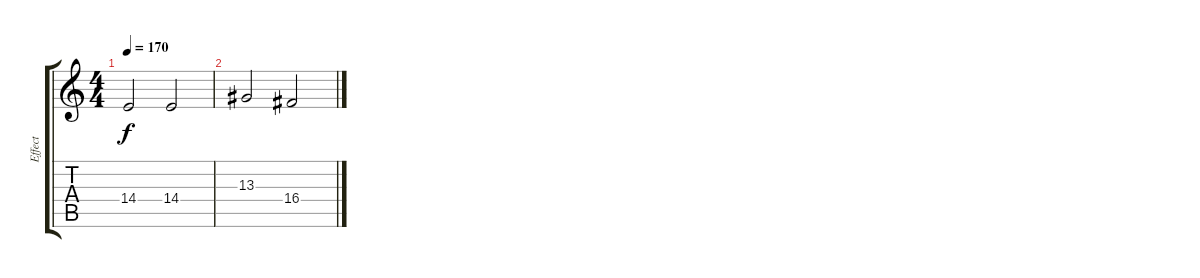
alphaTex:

\track ("Effect" "Effect") {instrument seashore}
\staff {score tabs}
\tuning (E4 B3 G3 D3 A2 E2) {hide}
\ts (4 4)
\tempo 170
\clef g2
\ks c
14.4.2{dy f} 14.4.2 |
13.3.2 16.4.2
